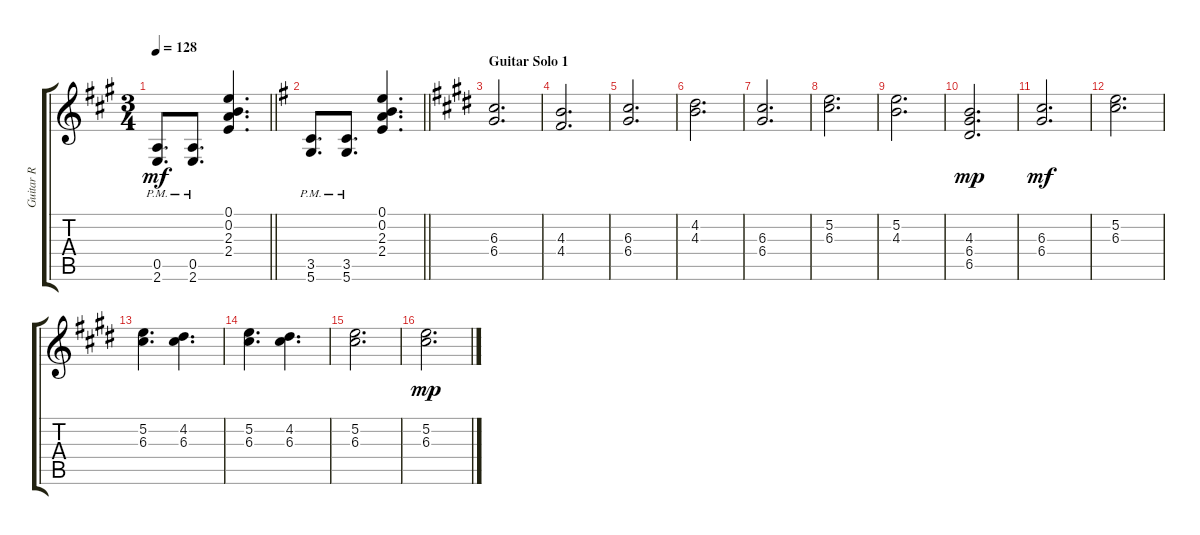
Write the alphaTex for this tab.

\track ("Guitar R" "Guitar R") {instrument distortionguitar}
\staff {score tabs}
\tuning (E4 B3 G3 D3 A2 D2) {hide}
\ts (3 4)
\tempo 128
\clef g2
\barLineRight lightlight
\ks a
(0.5{pm} 2.6{pm}).8{d dy mf} (0.5{pm} 2.6{pm}).8{d} (0.1 0.2 2.3 2.4).4{d} |
\barLineRight lightlight
\ks g
(3.5{pm} 5.6{pm}).8{d} (3.5{pm} 5.6{pm}).8{d} (0.1 0.2 2.3 2.4).4{d} |
\section ("" "Guitar Solo 1")
\ks e
(6.3 6.4).2{d} |
(4.3 4.4).2{d} |
(6.3 6.4).2{d} |
(4.2 4.3).2{d} |
(6.3 6.4).2{d} |
(5.2 6.3).2{d} |
(5.2 4.3).2{d} |
(4.3 6.4 6.5).2{d dy mp} |
(6.3 6.4).2{d dy mf} |
(5.2 6.3).2{d} |
(5.2 6.3).4{d} (4.2 6.3).4{d} |
(5.2 6.3).4{d} (4.2 6.3).4{d} |
(5.2 6.3).2{d} |
(5.2 6.3).2{d dy mp}
